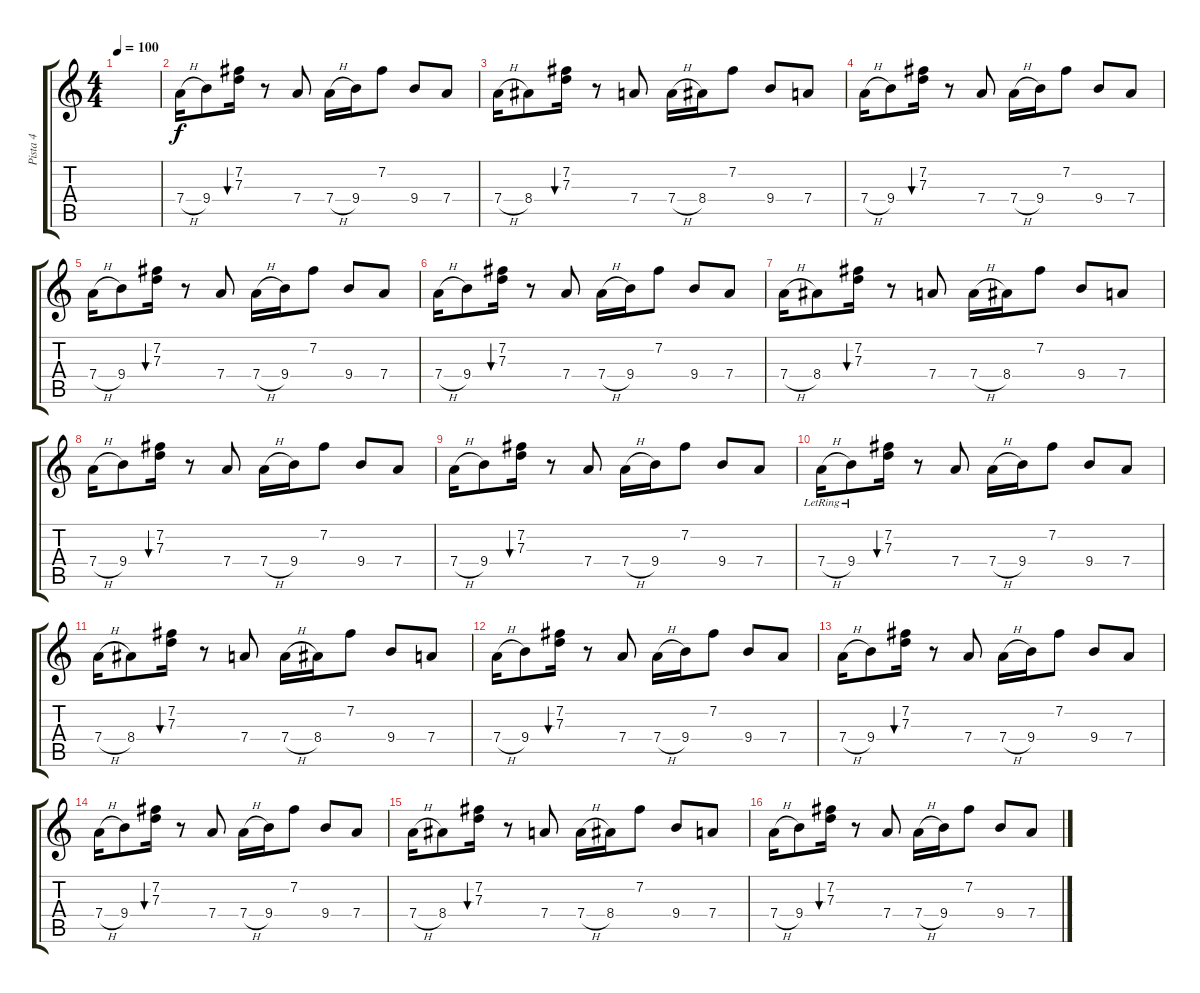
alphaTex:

\track ("Pista 4" "Pista 4") {instrument electricguitarclean}
\staff {score tabs}
\tuning (E4 B3 G3 D3 A2 E2) {hide}
\ts (4 4)
\tempo 100
\clef g2
\ks c
|
7.4{h}.16 9.4.8 (7.2 7.3).16{bu 60} r.8 7.4.8 7.4{h}.16 9.4.16 7.2.8 9.4.8 7.4.8 |
7.4{h}.16 8.4.8 (7.2 7.3).16{bu 60} r.8 7.4.8 7.4{h}.16 8.4.16 7.2.8 9.4.8 7.4.8 |
7.4{h}.16 9.4.8 (7.2 7.3).16{bu 60} r.8 7.4.8 7.4{h}.16 9.4.16 7.2.8 9.4.8 7.4.8 |
7.4{h}.16 9.4.8 (7.2 7.3).16{bu 60} r.8 7.4.8 7.4{h}.16 9.4.16 7.2.8 9.4.8 7.4.8 |
7.4{h}.16 9.4.8 (7.2 7.3).16{bu 60} r.8 7.4.8 7.4{h}.16 9.4.16 7.2.8 9.4.8 7.4.8 |
7.4{h}.16 8.4.8 (7.2 7.3).16{bu 60} r.8 7.4.8 7.4{h}.16 8.4.16 7.2.8 9.4.8 7.4.8 |
7.4{h}.16 9.4.8 (7.2 7.3).16{bu 60} r.8 7.4.8 7.4{h}.16 9.4.16 7.2.8 9.4.8 7.4.8 |
7.4{h}.16 9.4.8 (7.2 7.3).16{bu 60} r.8 7.4.8 7.4{h}.16 9.4.16 7.2.8 9.4.8 7.4.8 |
7.4{h lr}.16 9.4{lr}.8 (7.2 7.3).16{bu 60} r.8 7.4.8 7.4{h}.16 9.4.16 7.2.8 9.4.8 7.4.8 |
7.4{h}.16 8.4.8 (7.2 7.3).16{bu 60} r.8 7.4.8 7.4{h}.16 8.4.16 7.2.8 9.4.8 7.4.8 |
7.4{h}.16 9.4.8 (7.2 7.3).16{bu 60} r.8 7.4.8 7.4{h}.16 9.4.16 7.2.8 9.4.8 7.4.8 |
7.4{h}.16 9.4.8 (7.2 7.3).16{bu 60} r.8 7.4.8 7.4{h}.16 9.4.16 7.2.8 9.4.8 7.4.8 |
7.4{h}.16 9.4.8 (7.2 7.3).16{bu 60} r.8 7.4.8 7.4{h}.16 9.4.16 7.2.8 9.4.8 7.4.8 |
7.4{h}.16 8.4.8 (7.2 7.3).16{bu 60} r.8 7.4.8 7.4{h}.16 8.4.16 7.2.8 9.4.8 7.4.8 |
7.4{h}.16 9.4.8 (7.2 7.3).16{bu 60} r.8 7.4.8 7.4{h}.16 9.4.16 7.2.8 9.4.8 7.4.8
